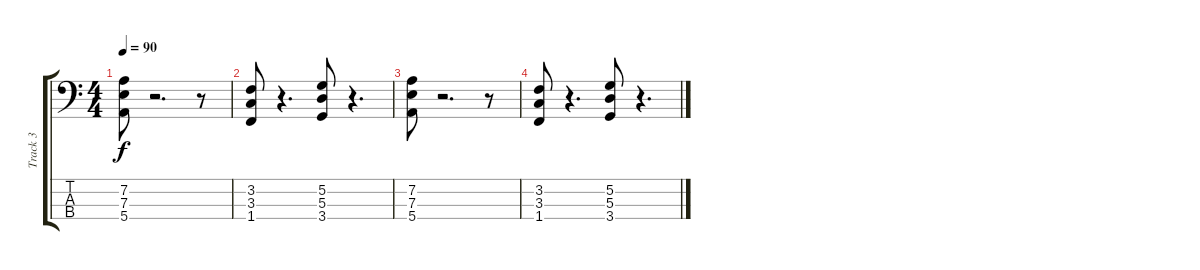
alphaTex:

\track ("Track 3" "Track 3") {instrument slapbass1}
\staff {score tabs}
\tuning (G2 D2 A1 E1) {hide}
\ts (4 4)
\tempo 90
\clef f4
\ks c
(7.2 7.3 5.4).8{dy f} r.2{d} r.8 |
(3.2 3.3 1.4).8 r.4{d} (5.2 5.3 3.4).8 r.4{d} |
(7.2 7.3 5.4).8 r.2{d} r.8 |
(3.2 3.3 1.4).8 r.4{d} (5.2 5.3 3.4).8 r.4{d}
